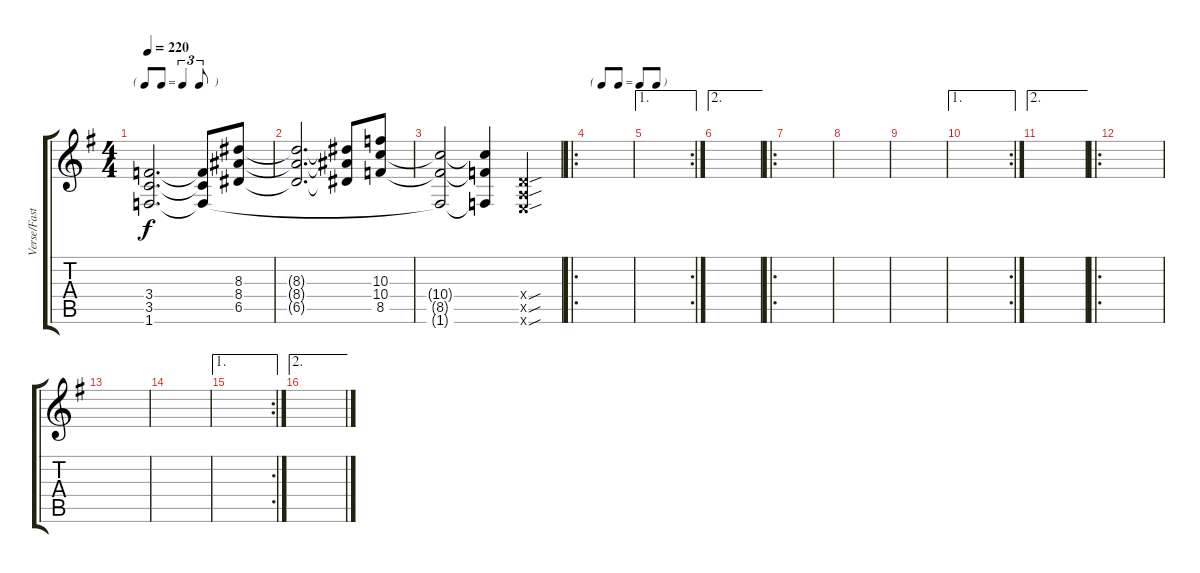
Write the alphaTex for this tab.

\track ("Verse/Fast Part/Outro" "Verse/Fast") {instrument distortionguitar}
\staff {score tabs}
\tuning (E4 B3 G3 D3 A2 E2) {hide}
\ts (4 4)
\tf triplet8th
\tempo 220
\clef g2
\ks g
(3.4 3.5 1.6).2{d dy f} (3.4{t} 3.5{t} 1.6{t}).8 (8.3 8.4 6.5).8 |
(8.3{t} 8.4{t} 6.5{t}).2{d} (8.3{t} 8.4{t} 6.5{t}).8 (10.3 10.4 8.5).8 |
(10.4{t} 8.5{t} 1.6{t}).2 (10.4{t} 8.5{t} 1.6{t}).4 (0.4{sou x} 0.5{sou x} 0.6{sou x}).4 |
\ro
\tf none
|
\ae 1
\rc 2
|
\ae 2
|
\ro
|
|
|
\ae 1
\rc 2
|
\ae 2
|
\ro
|
|
|
\ae 1
\rc 2
|
\ae 2
